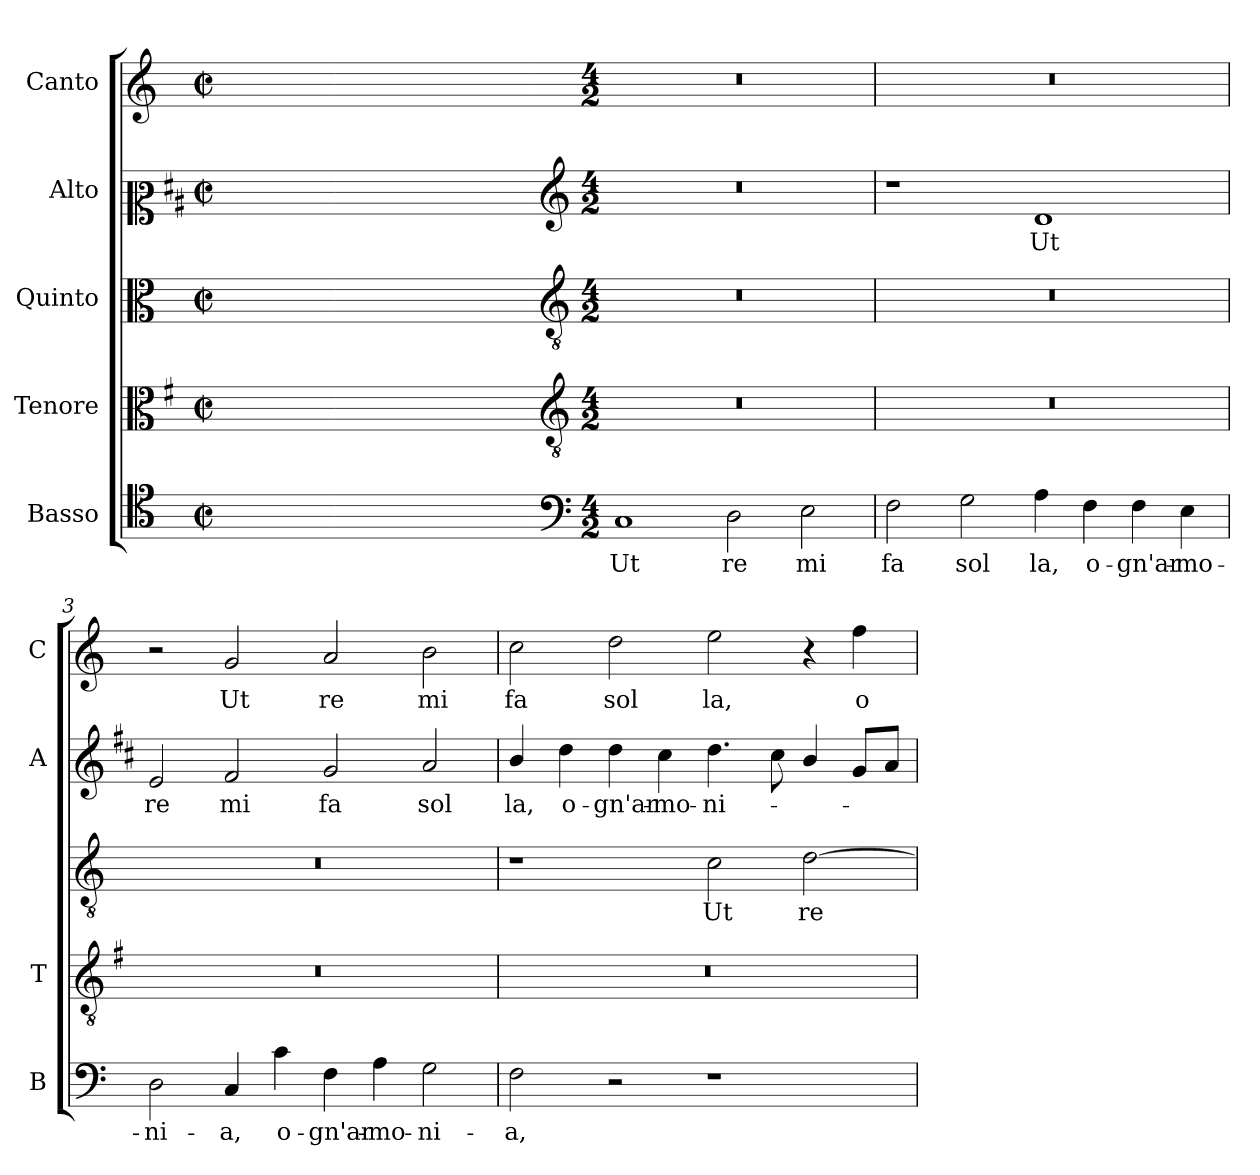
**kern	**text	**kern	**kern	**text	**kern	**text	**kern	**text
*part5	*part5	*part4	*part3	*part3	*part2	*part2	*part1	*part1
*staff5	*staff5	*staff4	*staff3	*staff3	*staff2	*staff2	*staff1	*staff1
*I"Basso	*	*I"Tenore	*I"Quinto	*	*I"Alto	*	*I"Canto	*
*I'B	*	*I'T	*	*	*I'A	*	*I'C	*
*clefC4	*	*clefC3	*clefC3	*	*clefC2	*	*clefG2	*
*	*	*ITrd4c7	*	*	*ITrd1c2	*	*	*
*k[]	*	*k[]	*k[]	*	*k[]	*	*k[]	*
*C:	*	*C:	*C:	*	*C:	*	*C:	*
*M2/2	*	*M2/2	*M2/2	*	*M2/2	*	*M2/2	*
*met(c|)	*	*met(c|)	*met(c|)	*	*met(c|)	*	*met(c|)	*
=	=	=	=	=	=	=	=	=
1ryy	.	1ryy	1ryy	.	1ryy	.	1ryy	.
=1X-	=1X-	=1X-	=1X-	=1X-	=1X-	=1X-	=1X-	=1X-
4ryy	.	4ryy	4ryy	.	4ryy	.	4ryy	.
4ryy	.	4ryy	4ryy	.	4ryy	.	4ryy	.
4ryy	.	4ryy	4ryy	.	4ryy	.	4ryy	.
4ryy	.	4ryy	4ryy	.	4ryy	.	4ryy	.
=1-	=1-	=1-	=1-	=1-	=1-	=1-	=1-	=1-
*clefF4	*	*clefGv2	*clefGv2	*	*clefG2	*	*	*
*M4/2	*	*M4/2	*M4/2	*	*M4/2	*	*M4/2	*
!	!LO:LY:b	!	!	!	!	!	!	!
1C	Ut	0r	0r	.	0r	.	0r	.
!	!LO:LY:b	!	!	!	!	!	!	!
2D\	re	.	.	.	.	.	.	.
!	!LO:LY:b	!	!	!	!	!	!	!
2E\	mi	.	.	.	.	.	.	.
=2	=2	=2	=2	=2	=2	=2	=2	=2
!	!LO:LY:b	!	!	!	!	!	!	!
2F\	fa	0r	0r	.	1r	.	0r	.
!	!LO:LY:b	!	!	!	!	!	!	!
2G\	sol	.	.	.	.	.	.	.
!	!LO:LY:b	!	!	!	!	!LO:LY:b	!	!
4A\	la,	.	.	.	1c	Ut	.	.
!	!LO:LY:b	!	!	!	!	!	!	!
4F\	o-	.	.	.	.	.	.	.
!	!LO:LY:b	!	!	!	!	!	!	!
4F\	-gn'ar-	.	.	.	.	.	.	.
!	!LO:LY:b	!	!	!	!	!	!	!
4E\	-mo-	.	.	.	.	.	.	.
=3	=3	=3	=3	=3	=3	=3	=3	=3
!	!LO:LY:b	!	!	!	!	!LO:LY:b	!	!
2D\	-ni-	0r	0r	.	2d/	re	2r	.
!	!LO:LY:b	!	!	!	!	!LO:LY:b	!	!LO:LY:b
4C/	-a,	.	.	.	2e/	mi	2g/	Ut
!	!LO:LY:b	!	!	!	!	!	!	!
4c\	o-	.	.	.	.	.	.	.
!	!LO:LY:b	!	!	!	!	!LO:LY:b	!	!LO:LY:b
4F\	-gn'ar-	.	.	.	2f/	fa	2a/	re
!	!LO:LY:b	!	!	!	!	!	!	!
4A\	-mo-	.	.	.	.	.	.	.
!	!LO:LY:b	!	!	!	!	!LO:LY:b	!	!LO:LY:b
2G\	-ni-	.	.	.	2g/	sol	2b\	mi
!!LO:LB:g=z
=4	=4	=4	=4	=4	=4	=4	=4	=4
!	!LO:LY:b	!	!	!	!	!LO:LY:b	!	!LO:LY:b
2F\	-a,	0r	1r	.	4a/	la,	2cc\	fa
!	!	!	!	!	!	!LO:LY:b	!	!
.	.	.	.	.	4cc\	o-	.	.
!	!	!	!	!	!	!LO:LY:b	!	!LO:LY:b
2r	.	.	.	.	4cc\	-gn'ar-	2dd\	sol
!	!	!	!	!	!	!LO:LY:b	!	!
.	.	.	.	.	4b\	-mo-	.	.
!	!	!	!	!LO:LY:b	!	!LO:LY:b	!	!LO:LY:b
1r	.	.	2c\	Ut	4.cc\	-ni-	2ee\	la,
.	.	.	.	.	8b\	.	.	.
!	!	!	!	!LO:LY:b	!	!	!	!
.	.	.	[2d\	re	4a/	.	4r	.
!	!	!	!	!	!	!	!	!LO:LY:b
.	.	.	.	.	8f/L	.	4ff\	o-
.	.	.	.	.	8g/J	.	.	.
=	=	=	=	=	=	=	=	=
*-	*-	*-	*-	*-	*-	*-	*-	*-
